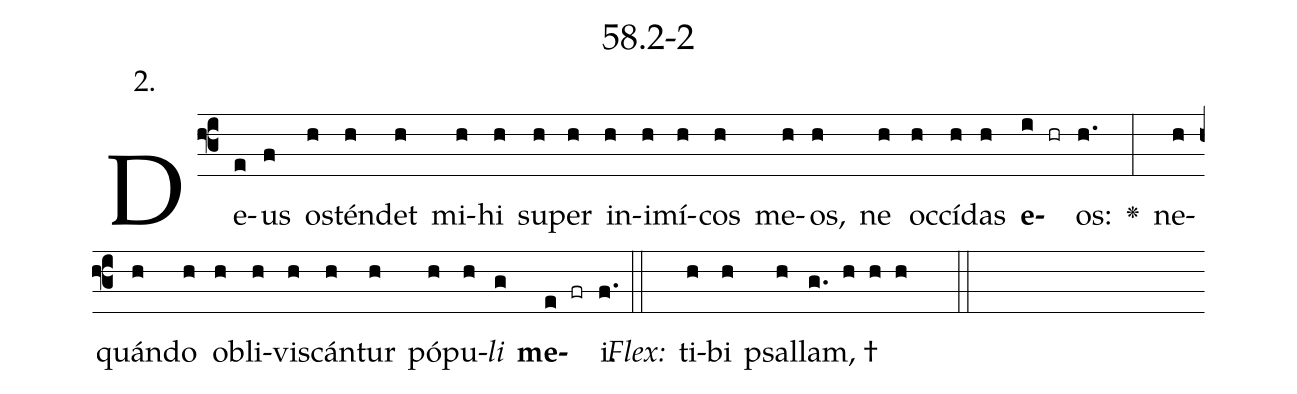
name: 58.2-2;
annotation: 2.;
%%
(f3)De(e)us(f) os(h)tén(h)det(h) mi(h)hi(h) su(h)per(h) in(h)i(h)mí(h)cos(h) me(h)os,(h) ne(h) oc(h)cí(h)das(h) <b>e</b>(i hr)os:(h.) <v>\greheightstar</v>(:) ne(h)quán(h)do(h) ob(h)li(h)vis(h)cán(h)tur(h) pó(h)pu(h)<i>li</i>(g) <b>me</b>(e fr)i.(f.) (::)
<i>Flex:</i>()  ti(h)bi(h) psal(h)lam, †(g. h h h  ::)

%E(h) u(h) o(h) u(g) a(e) e.(f.) (::)
